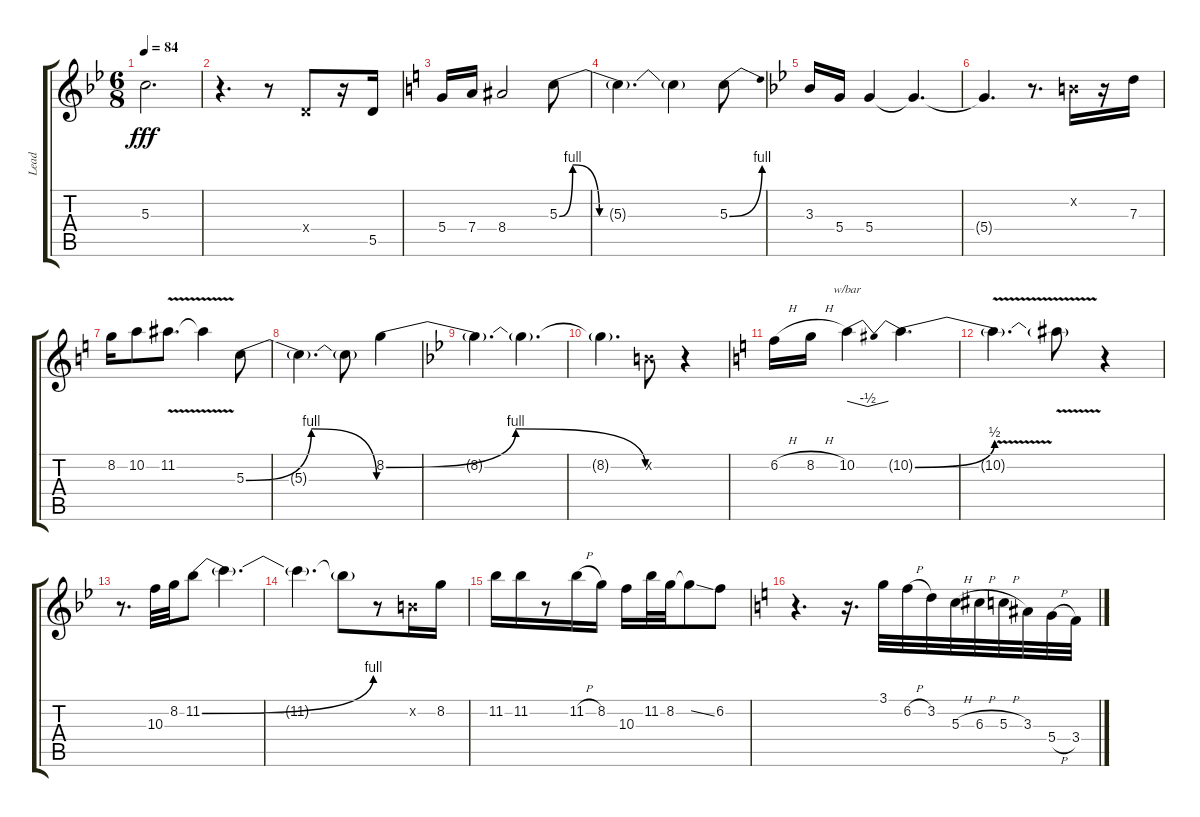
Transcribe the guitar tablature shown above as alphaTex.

\track ("Lead" "Lead") {instrument overdrivenguitar}
\staff {score tabs}
\tuning (E4 B3 G3 D3 A2 E2) {hide}
\ts (6 8)
\tempo 84
\clef g2
\ks bb
5.3{t}.2{d dy fff} |
r.4{d} r.8 0.4{x}.8 r.16 5.5.16 |
\ks c
5.4.16 7.4.16 8.4.2 5.3{be (custom 0 0 5 4 15 0 60 0)}.8 |
5.3{t}.4{d} 5.3{t}.4 5.3{be (bend 0 0 60 4)}.8 |
\ks bb
3.3.16 5.4.16 5.4.4 5.4{t}.4{d} |
5.4{t}.4{d} r.8{d} 0.2{x}.16 r.16 7.3.16 |
\ks c
8.2.16 10.2.8 11.2{v}.8{d} 11.2{t}.4 5.3{be (bendrelease 0 0 15 4 50 4 60 0)}.8 |
5.3{t}.4{d} 5.3{t}.8 8.2{be (bendrelease 0 0 15 4 50 4 60 0)}.4 |
\ks bb
8.2{t}.4{d} 8.2{t}.4{d} |
8.2{t}.4{d} 0.2{x}.8{beam Down} r.4 |
\ks c
6.2{h}.16 8.2{h}.16 10.2.4{tbe (dip default 0 0 30 -2 60 0)} 10.2{be (bend 0 0 60 2) t}.4{d} |
10.2{v t}.4{d} 10.2{t}.8 r.4 |
\ks bb
r.8{d} 10.3.32 8.2.32 11.2{be (bend 0 0 60 4)}.8 11.2{t}.4{d} |
11.2{t}.4{d} 11.2{t}.8 r.8 0.2{x}.16 8.2.16 |
11.2.16 11.2.16 r.8 11.2{h}.16 8.2.16 10.3.16 11.2.32 8.2.32 8.2{ss t}.8 6.2.8 |
\ks c
r.4{d} r.16{d} 3.1.32 6.2{h}.32 3.2.32 5.3{h}.32 6.3{h}.32 5.3{h}.32 3.3.32 5.4{h}.32 3.4.32
